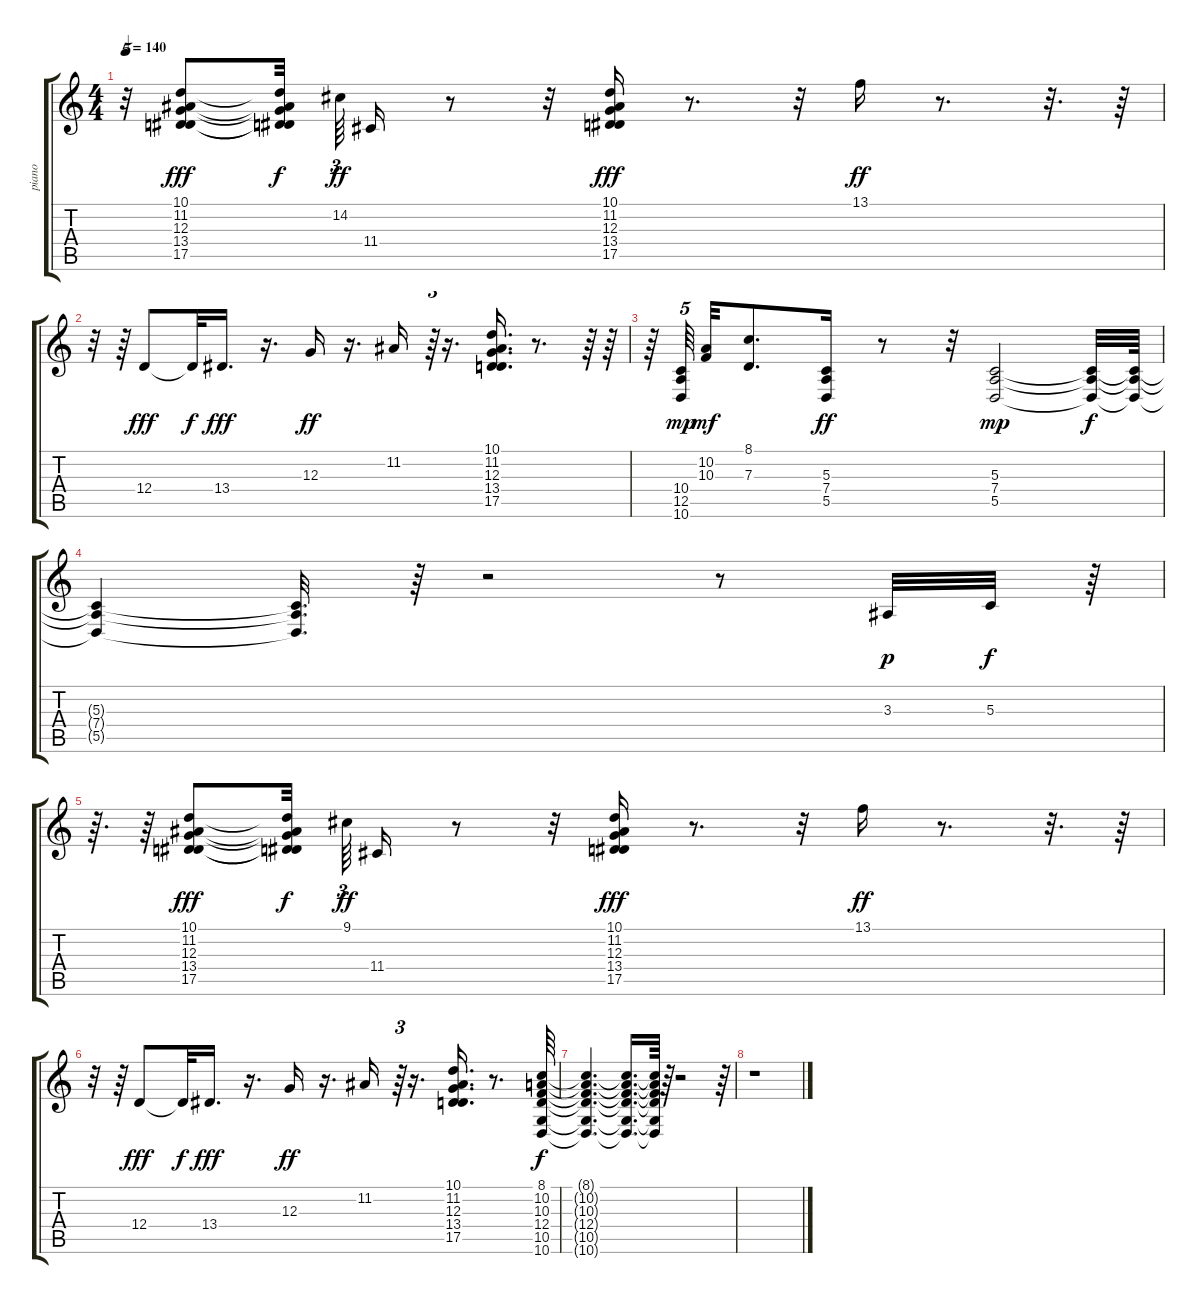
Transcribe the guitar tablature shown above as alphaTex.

\track ("piano" "piano") {instrument acousticgrandpiano}
\staff {score tabs}
\tuning (E4 B3 G3 D3 A2 E2) {hide}
\ts (4 4)
\tempo 140
\clef g2
\ks c
r.32{tu (5 4) dy f} (10.1 11.2 12.3 13.4 17.5).8{dy fff} (10.1{t} 11.2{t} 12.3{t} 13.4{t} 17.5{t}).32{dy f beam splitsecondary} 14.2.64{tu (3 2) dy ff} 11.4.16 r.8 r.32 (10.1 11.2 12.3 13.4 17.5).16{dy fff} r.8{d} r.32 13.1.16{dy ff} r.8{d} r.32{d} r.64 |
r.32 r.64 12.4.8{dy fff} 12.4{t}.32{dy f} 13.4.16{d dy fff} r.16{d} 12.3.16{dy ff} r.16{d} 11.2.16 r.64{tu (3 2)} r.16{d} (10.1 11.2 12.3 13.4 17.5).16{d} r.8{d} r.64 r.64 |
r.64 (10.4 12.5 10.6).64{tu (5 4) dy mp beam splitsecondary} (10.2 10.3).32{dy mf} (8.1 7.3).8{d} (5.3 7.4 5.5).16{dy ff} r.8 r.32 (5.3 7.4 5.5).2{dy mp} (5.3{t} 7.4{t} 5.5{t}).32{dy f} (5.3{t} 7.4{t} 5.5{t}).64 |
(5.3{t} 7.4{t} 5.5{t}).4 (5.3{t} 7.4{t} 5.5{t}).32{d} r.64 r.2 r.8 3.3.32{dy p} 5.3.32{dy f} r.64 |
r.64{d} r.64 (10.1 11.2 12.3 13.4 17.5).8{dy fff} (10.1{t} 11.2{t} 12.3{t} 13.4{t} 17.5{t}).32{dy f beam splitsecondary} 9.1.64{tu (3 2) dy ff} 11.4.16 r.8 r.32 (10.1 11.2 12.3 13.4 17.5).16{dy fff} r.8{d} r.32 13.1.16{dy ff} r.8{d} r.32{d} r.64 |
r.32 r.64 12.4.8{dy fff} 12.4{t}.32{dy f} 13.4.16{d dy fff} r.16{d} 12.3.16{dy ff} r.16{d} 11.2.16 r.64{tu (3 2)} r.16{d} (10.1 11.2 12.3 13.4 17.5).16{d} r.8{d} (8.1 10.2 10.3 12.4 10.5 10.6).64{dy f} |
(8.1{t} 10.2{t} 10.3{t} 12.4{t} 10.5{t} 10.6{t}).4{d} (8.1{t} 10.2{t} 10.3{t} 12.4{t} 10.5{t} 10.6{t}).16{d} (8.1{t} 10.2{t} 10.3{t} 12.4{t} 10.5{t} 10.6{t}).64 r.64 r.2 r.64 |
r.1
